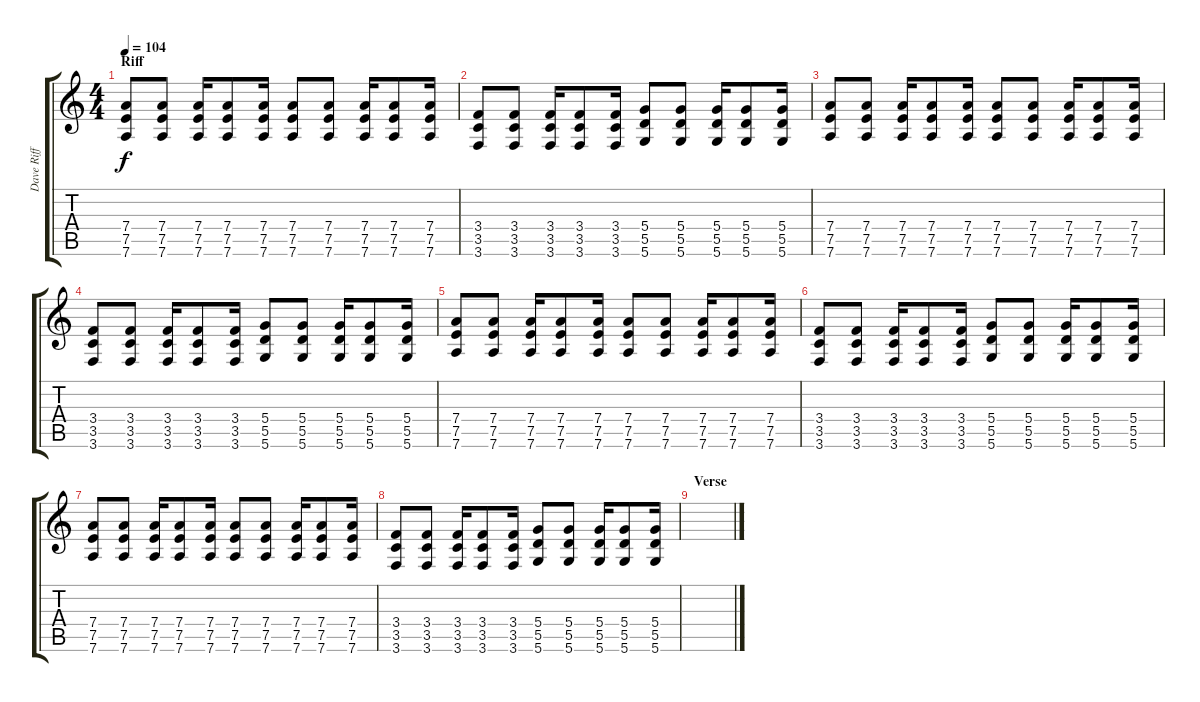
\track ("Dave Riff backing" "Dave Riff ") {instrument distortionguitar}
\staff {score tabs}
\tuning (E4 B3 G3 D3 A2 D2) {hide}
\ts (4 4)
\section ("" "Riff")
\tempo 104
\clef g2
\ks c
(7.4 7.5 7.6).8{dy f volume 11 balance 8 instrument distortionguitar} (7.4 7.5 7.6).8 (7.4 7.5 7.6).16 (7.4 7.5 7.6).8 (7.4 7.5 7.6).16 (7.4 7.5 7.6).8 (7.4 7.5 7.6).8 (7.4 7.5 7.6).16 (7.4 7.5 7.6).8 (7.4 7.5 7.6).16 |
(3.4 3.5 3.6).8 (3.4 3.5 3.6).8 (3.4 3.5 3.6).16 (3.4 3.5 3.6).8 (3.4 3.5 3.6).16 (5.4 5.5 5.6).8 (5.4 5.5 5.6).8 (5.4 5.5 5.6).16 (5.4 5.5 5.6).8 (5.4 5.5 5.6).16 |
(7.4 7.5 7.6).8 (7.4 7.5 7.6).8 (7.4 7.5 7.6).16 (7.4 7.5 7.6).8 (7.4 7.5 7.6).16 (7.4 7.5 7.6).8 (7.4 7.5 7.6).8 (7.4 7.5 7.6).16 (7.4 7.5 7.6).8 (7.4 7.5 7.6).16 |
(3.4 3.5 3.6).8 (3.4 3.5 3.6).8 (3.4 3.5 3.6).16 (3.4 3.5 3.6).8 (3.4 3.5 3.6).16 (5.4 5.5 5.6).8 (5.4 5.5 5.6).8 (5.4 5.5 5.6).16 (5.4 5.5 5.6).8 (5.4 5.5 5.6).16 |
(7.4 7.5 7.6).8 (7.4 7.5 7.6).8 (7.4 7.5 7.6).16 (7.4 7.5 7.6).8 (7.4 7.5 7.6).16 (7.4 7.5 7.6).8 (7.4 7.5 7.6).8 (7.4 7.5 7.6).16 (7.4 7.5 7.6).8 (7.4 7.5 7.6).16 |
(3.4 3.5 3.6).8 (3.4 3.5 3.6).8 (3.4 3.5 3.6).16 (3.4 3.5 3.6).8 (3.4 3.5 3.6).16 (5.4 5.5 5.6).8 (5.4 5.5 5.6).8 (5.4 5.5 5.6).16 (5.4 5.5 5.6).8 (5.4 5.5 5.6).16 |
(7.4 7.5 7.6).8 (7.4 7.5 7.6).8 (7.4 7.5 7.6).16 (7.4 7.5 7.6).8 (7.4 7.5 7.6).16 (7.4 7.5 7.6).8 (7.4 7.5 7.6).8 (7.4 7.5 7.6).16 (7.4 7.5 7.6).8 (7.4 7.5 7.6).16 |
(3.4 3.5 3.6).8 (3.4 3.5 3.6).8 (3.4 3.5 3.6).16 (3.4 3.5 3.6).8 (3.4 3.5 3.6).16 (5.4 5.5 5.6).8 (5.4 5.5 5.6).8 (5.4 5.5 5.6).16 (5.4 5.5 5.6).8 (5.4 5.5 5.6).16 |
\section ("" "Verse")
